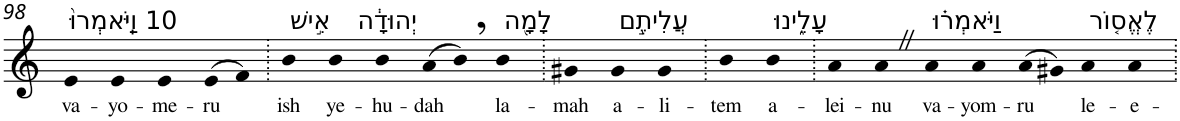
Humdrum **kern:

**kern	**text
*part1	*part1
*staff1	*staff1
*I"Piano	*
*I'Pno	*
!!LO:PB:g=z
*clefG2	*
*k[]	*
=98	=98
!LO:TX:a:t=10 וַיֹּֽאמְרוּ֙	!
!	!LO:LY:b
4e	va-
!	!LO:LY:b
4e	-yo-
!	!LO:LY:b
4e	-me-
!	!LO:LY:b
(>8e	-ru
8f)	.
=99.	=99.
!LO:TX:a:t=אִ֣ישׁ	!
!	!LO:LY:b
4b	ish
!LO:TX:a:t=יְהוּדָ֔ה	!
!	!LO:LY:b
4b	ye-
!	!LO:LY:b
4b	-hu-
!	!LO:LY:b
(>8a	-dah
8b,)	.
!LO:TX:a:t=לָמָ֖ה	!
!	!LO:LY:b
4b	la-
=100.	=100.
!	!LO:LY:b
4g#X	-mah
!LO:TX:a:t=עֲלִיתֶ֣ם	!
!	!LO:LY:b
4g#	a-
!	!LO:LY:b
4g#	-li-
=101.	=101.
!	!LO:LY:b
4b	-tem
!LO:TX:a:t=עָלֵ֑ינוּ	!
!	!LO:LY:b
4b	a-
=102.	=102.
!	!LO:LY:b
4a	-lei-
!	!LO:LY:b
4aZ	-nu
!LO:TX:a:t=וַיֹּאמְר֗וּ	!
!	!LO:LY:b
4a	va-
!	!LO:LY:b
4a	-yom-
!	!LO:LY:b
(>8a	-ru
8g#X)	.
!LO:TX:a:t=לֶאֱס֤וֹר	!
!	!LO:LY:b
4a	le-
!	!LO:LY:b
4a	-e-
=.	=.
*-	*-
